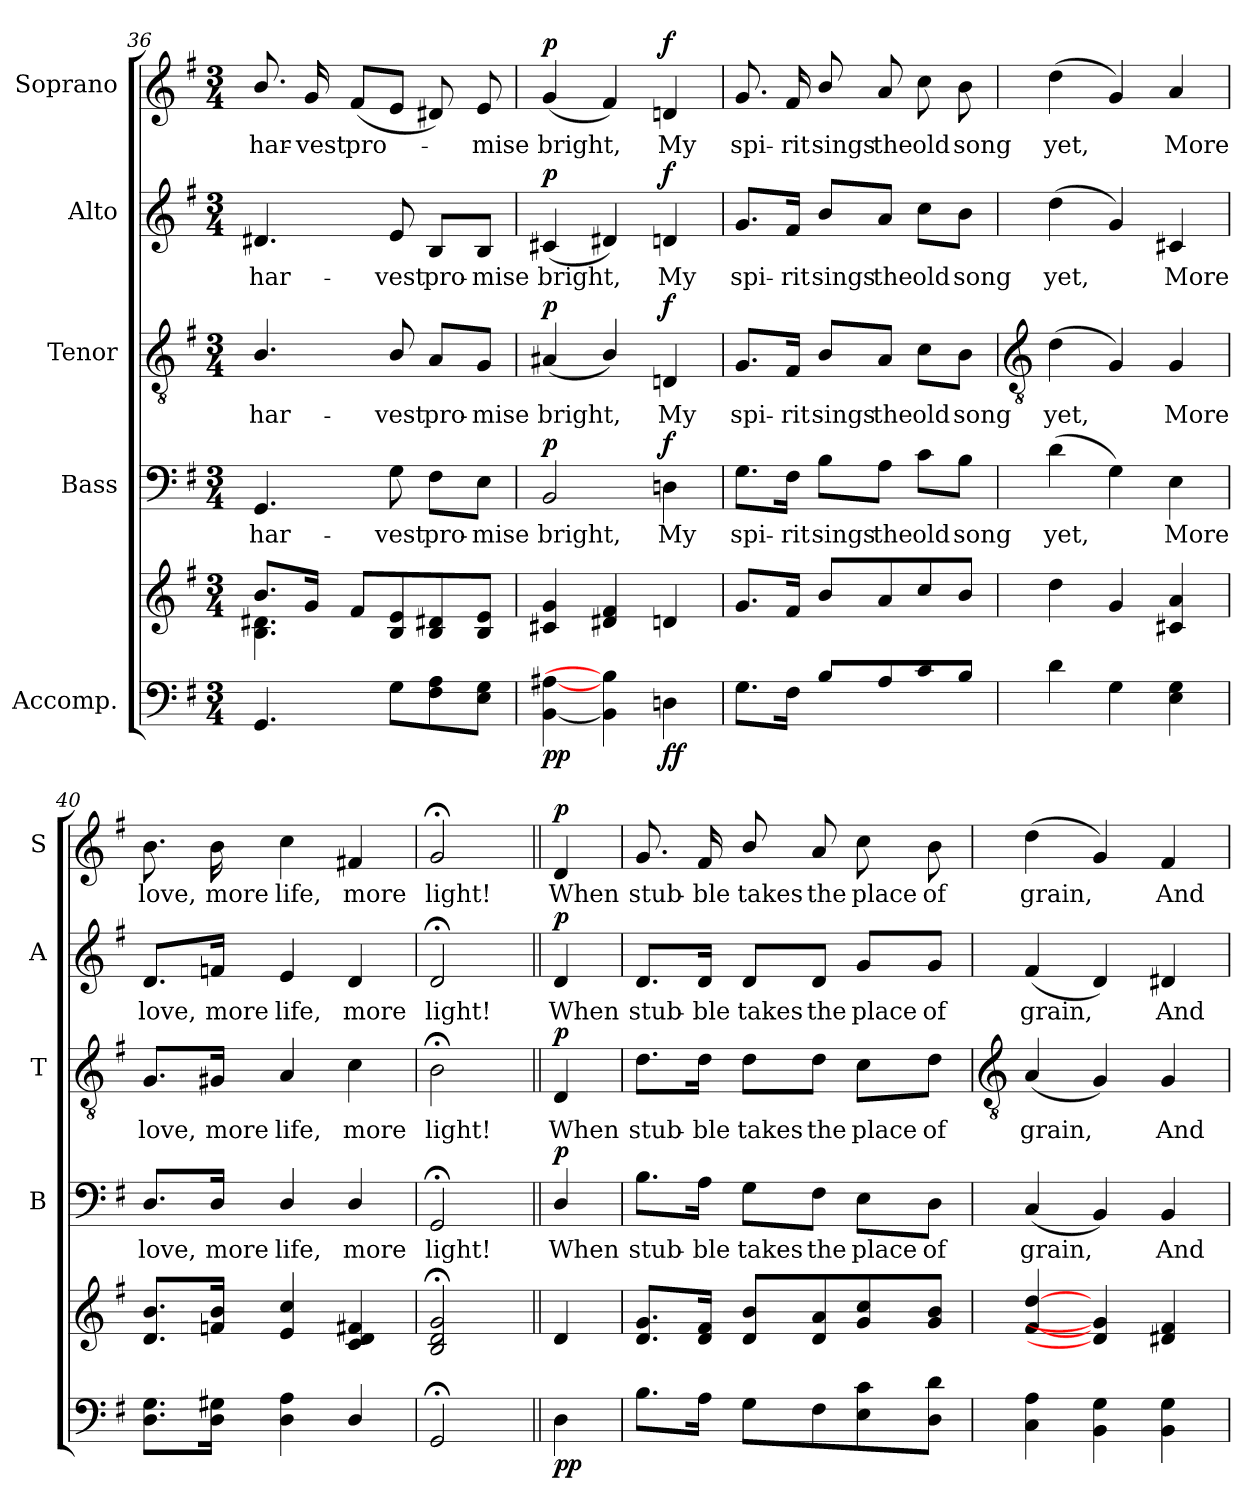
**kern	**kern	**dynam	**kern	**text	**dynam	**kern	**text	**dynam	**kern	**text	**dynam	**kern	**text	**dynam
*part5	*part5	*part5	*part4	*part4	*part4	*part3	*part3	*part3	*part2	*part2	*part2	*part1	*part1	*part1
*staff6	*staff5	*staff5/6	*staff4	*staff4	*staff4	*staff3	*staff3	*staff3	*staff2	*staff2	*staff2	*staff1	*staff1	*staff1
*I"Accomp.	*	*	*I"Bass	*	*	*I"Tenor	*	*	*I"Alto	*	*	*I"Soprano	*	*
*	*	*	*I'B	*	*	*I'T	*	*	*I'A	*	*	*I'S	*	*
*clefF4	*clefG2	*	*clefF4	*	*	*clefGv2	*	*	*clefG2	*	*	*clefG2	*	*
*k[f#]	*k[f#]	*	*k[f#]	*	*	*k[f#]	*	*	*k[f#]	*	*	*k[f#]	*	*
*G:	*G:	*	*G:	*	*	*G:	*	*	*G:	*	*	*G:	*	*
*M3/4	*M3/4	*	*M3/4	*	*	*M3/4	*	*	*M3/4	*	*	*M3/4	*	*
=36	=36	=36	=36	=36	=36	=36	=36	=36	=36	=36	=36	=36	=36	=36
*^	*^	*	*	*	*	*	*	*	*	*	*	*	*	*
!	!	!	!	!	!	!LO:LY:b	!	!	!LO:LY:b	!	!	!LO:LY:b	!	!	!LO:LY:b	!
4.ryy	4.GG	8.b/L	4.B\ 4.d#X\	.	4.GG	har-	.	4.B/	har-	.	4.d#X	har-	.	8.b/	har-	.
!	!	!	!	!	!	!	!	!	!	!	!	!	!	!	!LO:LY:b	!
.	.	16gJ	.	.	.	.	.	.	.	.	.	.	.	16g	-vest	.
!	!	!	!	!	!	!	!	!	!	!	!	!	!	!	!LO:LY:b	!
.	.	8f#L	.	.	.	.	.	.	.	.	.	.	.	(<8f#L	pro-	.
!	!	!	!	!	!	!LO:LY:b	!	!	!LO:LY:b	!	!	!LO:LY:b	!	!	!	!
4.ryy	8GL	8B 8e	4.ryy	.	8G	-vest	.	8B/	-vest	.	8e	-vest	.	8eJ	.	.
!	!	!	!	!	!	!LO:LY:b	!	!	!LO:LY:b	!	!	!LO:LY:b	!	!	!	!
.	8F# 8A	8B 8d#X	.	.	8F#\L	pro-	.	8A/L	pro-	.	8B/L	pro-	.	8d#X)	.	.
!	!	!	!	!	!	!LO:LY:b	!	!	!LO:LY:b	!	!	!LO:LY:b	!	!	!LO:LY:b	!
.	8E 8GJ	8B 8eJ	.	.	8E\J	-mise	.	8G/J	-mise	.	8B/J	-mise	.	8e	mise	.
*	*	*v	*v	*	*	*	*	*	*	*	*	*	*	*	*	*
=37	=37	=37	=37	=37	=37	=37	=37	=37	=37	=37	=37	=37	=37	=37	=37
!LO:N:vis=1	!	!	!LO:DY:b=2	!	!LO:LY:b	!	!	!LO:LY:b	!	!	!LO:LY:b	!	!	!LO:LY:b	!
!	!	!	!LO:DY:n=1:b	!	!	!LO:DY:b	!	!	!LO:DY:b	!	!	!LO:DY:b	!	!	!LO:DY:b
2.ryy	[4BB [4A#X	4c#X 4g	p p	2BB	bright,	p	(<4A#X	bright,	p	(<4c#X	bright,	p	(<4g	bright,	p
.	4BB] 4B]	4d#X 4f#	.	.	.	.	4B/)	.	.	4d#X)	.	.	4f#)	.	.
!	!	!	!LO:DY:n=2:b=2	!	!LO:LY:b	!	!	!LO:LY:b	!	!	!LO:LY:b	!	!	!LO:LY:b	!
!	!	!	!LO:DY:n=3:b	!	!	!LO:DY:b	!	!	!LO:DY:b	!	!	!LO:DY:b	!	!	!LO:DY:b
.	4Dn	4dn	f f	4Dn	My	f	4Dn	My	f	4dn	My	f	4dn	My	f
=38	=38	=38	=38	=38	=38	=38	=38	=38	=38	=38	=38	=38	=38	=38	=38
!	!	!	!	!	!LO:LY:b	!	!	!LO:LY:b	!	!	!LO:LY:b	!	!	!LO:LY:b	!
2.ryy	8.GL	8.gL	.	8.G\L	spi-	.	8.G/L	spi-	.	8.g/L	spi-	.	8.g	spi-	.
!	!	!	!	!	!LO:LY:b	!	!	!LO:LY:b	!	!	!LO:LY:b	!	!	!LO:LY:b	!
.	16F#J	16f#J	.	16F#\Jk	-rit	.	16F#/Jk	-rit	.	16f#/Jk	-rit	.	16f#	-rit	.
!	!	!	!	!	!LO:LY:b	!	!	!LO:LY:b	!	!	!LO:LY:b	!	!	!LO:LY:b	!
.	8B/L	8b/L	.	8B\L	sings	.	8B/L	sings	.	8b/L	sings	.	8b/	sings	.
!	!	!	!	!	!LO:LY:b	!	!	!LO:LY:b	!	!	!LO:LY:b	!	!	!LO:LY:b	!
.	8A	8a	.	8A\J	the	.	8A/J	the	.	8a/J	the	.	8a	the	.
!	!	!	!	!	!LO:LY:b	!	!	!LO:LY:b	!	!	!LO:LY:b	!	!	!LO:LY:b	!
.	8c	8cc	.	8c\L	old	.	8c\L	old	.	8cc\L	old	.	8cc	old	.
!	!	!	!	!	!LO:LY:b	!	!	!LO:LY:b	!	!	!LO:LY:b	!	!	!LO:LY:b	!
.	8BJ	8bJ	.	8B\J	song	.	8B\J	song	.	8b\J	song	.	8b	song	.
*v	*v	*	*	*	*	*	*	*	*	*	*	*	*	*	*
!!LO:LB:g=z
=39	=39	=39	=39	=39	=39	=39	=39	=39	=39	=39	=39	=39	=39	=39
*	*	*	*	*	*	*clefGv2	*	*	*	*	*	*	*	*
*^	*	*	*	*	*	*	*	*	*	*	*	*	*	*
!	!	!	!	!	!LO:LY:b	!	!	!LO:LY:b	!	!	!LO:LY:b	!	!	!LO:LY:b	!
*v	*v	*	*	*	*	*	*	*	*	*	*	*	*	*	*
4d	4dd	.	(>4d	yet,	.	(<4d	yet,	.	(<4dd	yet,	.	(<4dd	yet,	.
4G	4g	.	4G)	.	.	4G)	.	.	4g)	.	.	4g)	.	.
!	!	!	!	!LO:LY:b	!	!	!LO:LY:b	!	!	!LO:LY:b	!	!	!LO:LY:b	!
4E 4G	4c#X 4a	.	4E	More	.	4G	More	.	4c#X	More	.	4a	More	.
=40	=40	=40	=40	=40	=40	=40	=40	=40	=40	=40	=40	=40	=40	=40
!	!	!	!	!LO:LY:b	!	!	!LO:LY:b	!	!	!LO:LY:b	!	!	!LO:LY:b	!
8.D\ 8.G\L	8.d 8.bL	.	8.D/L	love,	.	8.G/L	love,	.	8.d/L	love,	.	8.b	love,	.
!	!	!	!	!LO:LY:b	!	!	!LO:LY:b	!	!	!LO:LY:b	!	!	!LO:LY:b	!
16D\ 16G#X\J	16fn 16bJ	.	16D/Jk	more	.	16G#X/Jk	more	.	16fn/Jk	more	.	16b	more	.
!	!	!	!	!LO:LY:b	!	!	!LO:LY:b	!	!	!LO:LY:b	!	!	!LO:LY:b	!
4D\ 4A\	4e 4cc	.	4D/	life,	.	4A	life,	.	4e	life,	.	4cc	life,	.
!	!	!	!	!LO:LY:b	!	!	!LO:LY:b	!	!	!LO:LY:b	!	!	!LO:LY:b	!
4D/	4c 4d 4f#X	.	4D/	more	.	4c	more	.	4d	more	.	4f#X	more	.
=41	=41	=41	=41	=41	=41	=41	=41	=41	=41	=41	=41	=41	=41	=41
!	!	!	!	!LO:LY:b	!	!	!LO:LY:b	!	!	!LO:LY:b	!	!	!LO:LY:b	!
2GG;<	2B;< 2d;< 2g;<	.	2GG;<	light!	.	2B;<	light!	.	2d;<	light!	.	2g;<	light!	.
=42||	=42||	=42||	=42||	=42||	=42||	=42||	=42||	=42||	=42||	=42||	=42||	=42||	=42||	=42||
!	!	!LO:DY:b=2	!	!LO:LY:b	!	!	!LO:LY:b	!	!	!LO:LY:b	!	!	!LO:LY:b	!
!	!	!LO:DY:n=1:b	!	!	!LO:DY:b	!	!	!LO:DY:b	!	!	!LO:DY:b	!	!	!LO:DY:b
4D\	4d/	p p	4D/	When	p	4D/	When	p	4d	When	p	4d/	When	p
=43	=43	=43	=43	=43	=43	=43	=43	=43	=43	=43	=43	=43	=43	=43
!	!	!	!	!LO:LY:b	!	!	!LO:LY:b	!	!	!LO:LY:b	!	!	!LO:LY:b	!
8.BL	8.d 8.gL	.	8.B\L	stub-	.	8.d\L	stub-	.	8.d/L	stub-	.	8.g	stub-	.
!	!	!	!	!LO:LY:b	!	!	!LO:LY:b	!	!	!LO:LY:b	!	!	!LO:LY:b	!
16AJ	16d 16f#J	.	16A\Jk	-ble	.	16d\Jk	-ble	.	16d/Jk	-ble	.	16f#	-ble	.
!	!	!	!	!LO:LY:b	!	!	!LO:LY:b	!	!	!LO:LY:b	!	!	!LO:LY:b	!
8GL	8d 8bL	.	8G\L	takes	.	8d\L	takes	.	8d/L	takes	.	8b/	takes	.
!	!	!	!	!LO:LY:b	!	!	!LO:LY:b	!	!	!LO:LY:b	!	!	!LO:LY:b	!
8F#	8d 8a	.	8F#\J	the	.	8d\J	the	.	8d/J	the	.	8a	the	.
!	!	!	!	!LO:LY:b	!	!	!LO:LY:b	!	!	!LO:LY:b	!	!	!LO:LY:b	!
8E 8c	8g 8cc	.	8E\L	place	.	8c\L	place	.	8g/L	place	.	8cc	place	.
!	!	!	!	!LO:LY:b	!	!	!LO:LY:b	!	!	!LO:LY:b	!	!	!LO:LY:b	!
8D 8dJ	8g 8bJ	.	8D\J	of	.	8d\J	of	.	8g/J	of	.	8b	of	.
!!LO:LB:g=z
=44	=44	=44	=44	=44	=44	=44	=44	=44	=44	=44	=44	=44	=44	=44
*	*	*	*	*	*	*clefGv2	*	*	*	*	*	*	*	*
!	!	!	!	!LO:LY:b	!	!	!LO:LY:b	!	!	!LO:LY:b	!	!	!LO:LY:b	!
4C 4A	[4f# [4dd	.	(<4C	grain,	.	(<4A	grain,	.	(<4f#	grain,	.	(<4dd	grain,	.
4BB 4G	4d] 4g]	.	4BB)	.	.	4G)	.	.	4d)	.	.	4g)	.	.
!	!	!	!	!LO:LY:b	!	!	!LO:LY:b	!	!	!LO:LY:b	!	!	!LO:LY:b	!
4BB\ 4G\	4d#X 4f#	.	4BB/	And	.	4G/	And	.	4d#X	And	.	4f#	And	.
=	=	=	=	=	=	=	=	=	=	=	=	=	=	=
*-	*-	*-	*-	*-	*-	*-	*-	*-	*-	*-	*-	*-	*-	*-
